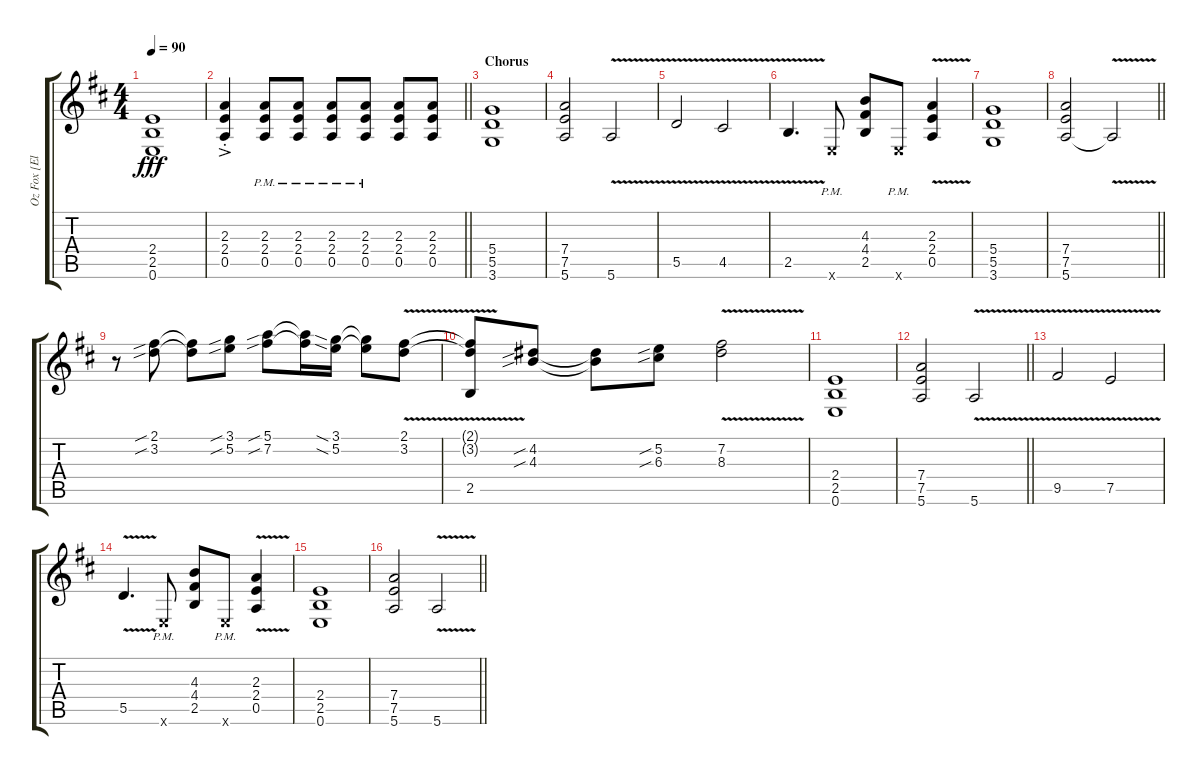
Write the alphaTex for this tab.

\track ("Oz Fox [Electric Guitar]" "Oz Fox [El") {instrument distortionguitar}
\staff {score tabs}
\tuning (E4 B3 G3 D3 A2 E2) {hide}
\ts (4 4)
\tempo 90
\clef g2
\ks d
(2.4 2.5 0.6).1{dy fff} |
\barLineRight lightlight
(2.3{ac st} 2.4{ac st} 0.5{ac st}).4 (2.3{pm} 2.4{pm} 0.5{pm}).8 (2.3{pm} 2.4{pm} 0.5{pm}).8 (2.3{pm} 2.4{pm} 0.5{pm}).8 (2.3{pm} 2.4{pm} 0.5{pm}).8 (2.3 2.4 0.5).8 (2.3 2.4 0.5).8 |
\section ("" "Chorus")
(5.4 5.5 3.6).1 |
(7.4 7.5 5.6).2 5.6{v}.2 |
5.5{v}.2 4.5{v}.2 |
2.5{v}.4{d} 0.6{pm x}.8 (4.3 4.4 2.5).8 0.6{pm x}.8 (2.3 2.4{v} 0.5{v}).4 |
(5.4 5.5 3.6).1 |
\barLineRight lightlight
(7.4 7.5 5.6).2 5.6{v t}.2 |
r.8 (2.1{sib} 3.2{sib}).8 (2.1{t} 3.2{t}).8 (3.1{sib} 5.2{sib}).8 (5.1{sib} 7.2{sib}).8 (5.1{t} 7.2{t}).16 (3.1{sia} 5.2{sia}).16 (3.1{t} 5.2{t}).8 (2.1{v} 3.2{v}).8 |
(2.1{t} 3.2{t} 2.5).8 (4.2{sib} 4.3{sib}).8 (4.2{t} 4.3{t}).8 (5.2{sib} 6.3{sib}).8 (7.2{v} 8.3{v}).2 |
(2.4 2.5 0.6).1 |
\barLineRight lightlight
(7.4 7.5 5.6).2 5.6{v}.2 |
9.5{v}.2 7.5{v}.2 |
5.5{v}.4{d} 0.6{pm x}.8 (4.3 4.4 2.5).8 0.6{pm x}.8 (2.3 2.4{v} 0.5{v}).4 |
(2.4 2.5 0.6).1 |
\barLineRight lightlight
(7.4 7.5 5.6).2 5.6{v}.2
